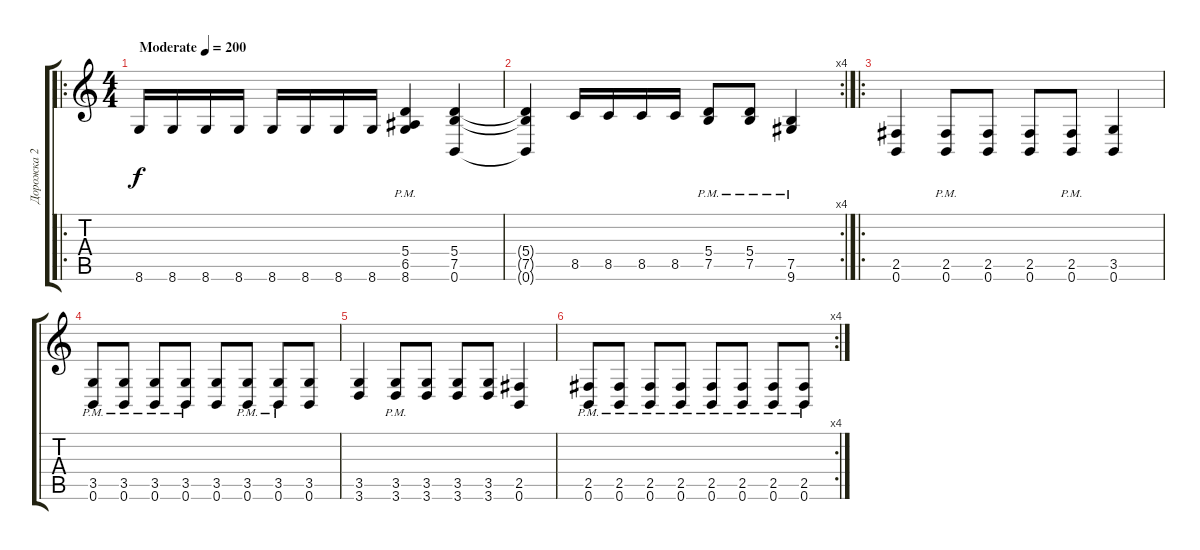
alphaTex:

\track ("Дорожка 2" "Дорожка 2") {instrument distortionguitar}
\staff {score tabs}
\tuning (B3 Gb3 D3 A2 E2 B1) {hide}
\ro
\ts (4 4)
\tempo (200 "Moderate")
\clef g2
\ks c
8.6.16{dy f instrument distortionguitar} 8.6.16 8.6.16 8.6.16 8.6.16 8.6.16 8.6.16 8.6.16 (5.4{pm} 6.5{pm} 8.6{pm}).4 (5.4 7.5 0.6).4 |
\rc 4
(5.4{t} 7.5{t} 0.6{t}).4 8.5.16 8.5.16 8.5.16 8.5.16 (5.4{pm} 7.5{pm}).8 (5.4{pm} 7.5{pm}).8 (7.5{pm} 9.6{pm}).4 |
\ro
(2.5 0.6).4 (2.5{pm} 0.6{pm}).8 (2.5 0.6).8 (2.5 0.6).8 (2.5{pm} 0.6{pm}).8 (3.5 0.6).4 |
(3.5{pm} 0.6{pm}).8 (3.5{pm} 0.6{pm}).8 (3.5{pm} 0.6{pm}).8 (3.5{pm} 0.6{pm}).8 (3.5 0.6).8 (3.5{pm} 0.6{pm}).8 (3.5{pm} 0.6{pm}).8 (3.5 0.6).8 |
(3.5 3.6).4 (3.5{pm} 3.6{pm}).8 (3.5 3.6).8 (3.5 3.6).8 (3.5 3.6).8 (2.5 0.6).4 |
\rc 4
(2.5{pm} 0.6{pm}).8 (2.5{pm} 0.6{pm}).8 (2.5{pm} 0.6{pm}).8 (2.5{pm} 0.6{pm}).8 (2.5{pm} 0.6{pm}).8 (2.5{pm} 0.6{pm}).8 (2.5{pm} 0.6{pm}).8 (2.5{pm} 0.6{pm}).8
